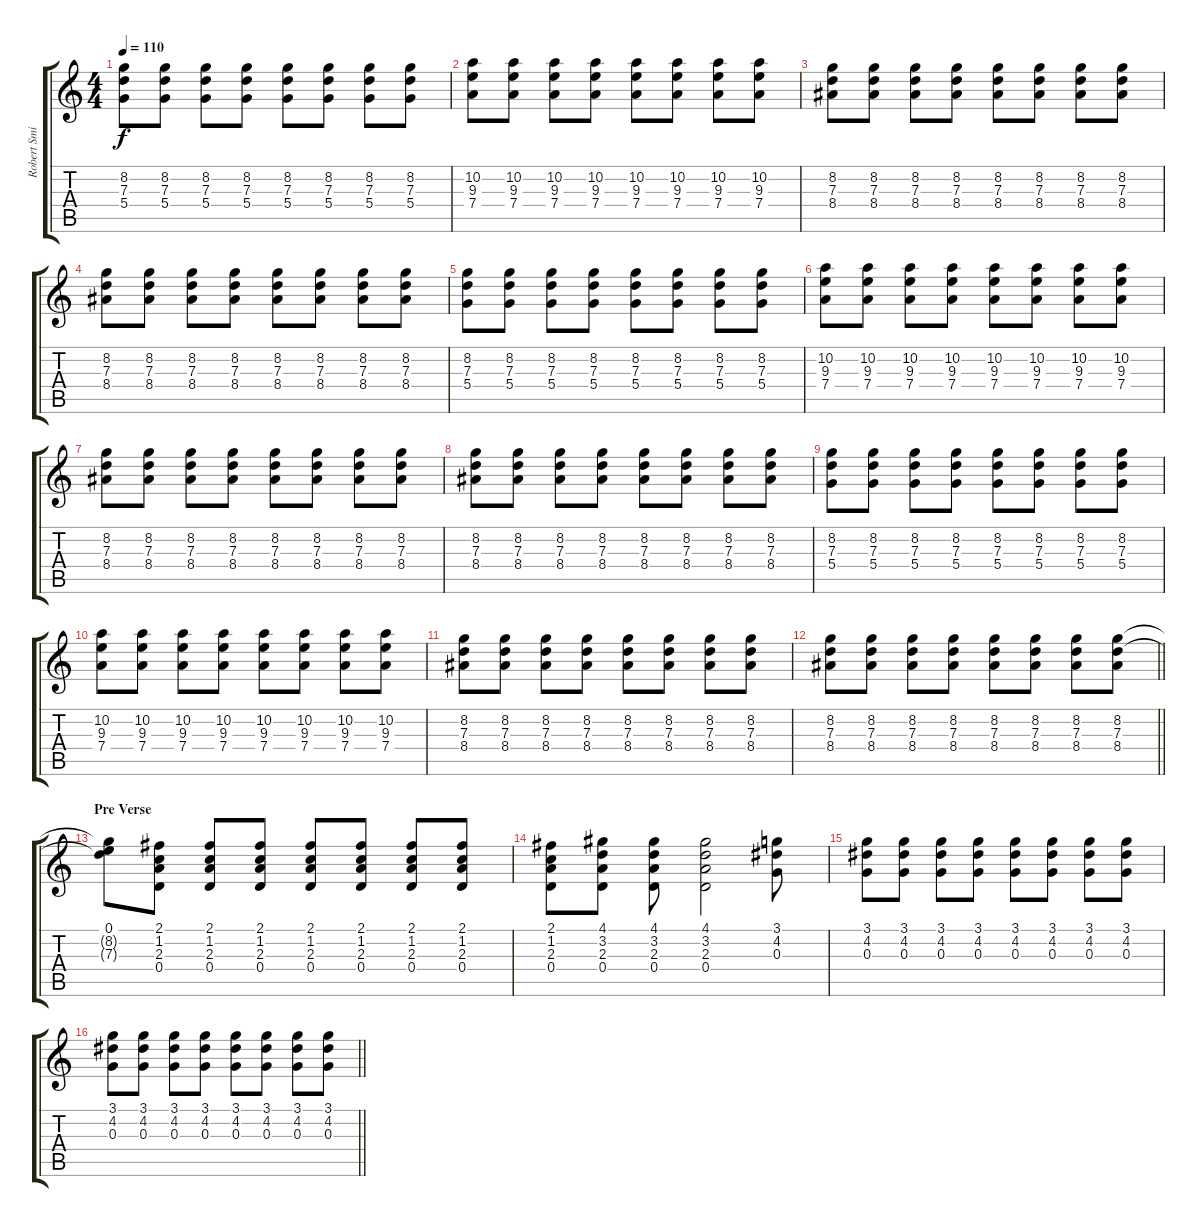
\track ("Robert Smith 1" "Robert Smi") {instrument electricguitarclean}
\staff {score tabs}
\tuning (E4 B3 G3 D3 A2 E2) {hide}
\ts (4 4)
\tempo 110
\clef g2
\ks c
(8.2 7.3 5.4).8{dy f} (8.2 7.3 5.4).8 (8.2 7.3 5.4).8 (8.2 7.3 5.4).8 (8.2 7.3 5.4).8 (8.2 7.3 5.4).8 (8.2 7.3 5.4).8 (8.2 7.3 5.4).8 |
(10.2 9.3 7.4).8 (10.2 9.3 7.4).8 (10.2 9.3 7.4).8 (10.2 9.3 7.4).8 (10.2 9.3 7.4).8 (10.2 9.3 7.4).8 (10.2 9.3 7.4).8 (10.2 9.3 7.4).8 |
(8.2 7.3 8.4).8 (8.2 7.3 8.4).8 (8.2 7.3 8.4).8 (8.2 7.3 8.4).8 (8.2 7.3 8.4).8 (8.2 7.3 8.4).8 (8.2 7.3 8.4).8 (8.2 7.3 8.4).8 |
(8.2 7.3 8.4).8 (8.2 7.3 8.4).8 (8.2 7.3 8.4).8 (8.2 7.3 8.4).8 (8.2 7.3 8.4).8 (8.2 7.3 8.4).8 (8.2 7.3 8.4).8 (8.2 7.3 8.4).8 |
(8.2 7.3 5.4).8 (8.2 7.3 5.4).8 (8.2 7.3 5.4).8 (8.2 7.3 5.4).8 (8.2 7.3 5.4).8 (8.2 7.3 5.4).8 (8.2 7.3 5.4).8 (8.2 7.3 5.4).8 |
(10.2 9.3 7.4).8 (10.2 9.3 7.4).8 (10.2 9.3 7.4).8 (10.2 9.3 7.4).8 (10.2 9.3 7.4).8 (10.2 9.3 7.4).8 (10.2 9.3 7.4).8 (10.2 9.3 7.4).8 |
(8.2 7.3 8.4).8 (8.2 7.3 8.4).8 (8.2 7.3 8.4).8 (8.2 7.3 8.4).8 (8.2 7.3 8.4).8 (8.2 7.3 8.4).8 (8.2 7.3 8.4).8 (8.2 7.3 8.4).8 |
(8.2 7.3 8.4).8 (8.2 7.3 8.4).8 (8.2 7.3 8.4).8 (8.2 7.3 8.4).8 (8.2 7.3 8.4).8 (8.2 7.3 8.4).8 (8.2 7.3 8.4).8 (8.2 7.3 8.4).8 |
(8.2 7.3 5.4).8 (8.2 7.3 5.4).8 (8.2 7.3 5.4).8 (8.2 7.3 5.4).8 (8.2 7.3 5.4).8 (8.2 7.3 5.4).8 (8.2 7.3 5.4).8 (8.2 7.3 5.4).8 |
(10.2 9.3 7.4).8 (10.2 9.3 7.4).8 (10.2 9.3 7.4).8 (10.2 9.3 7.4).8 (10.2 9.3 7.4).8 (10.2 9.3 7.4).8 (10.2 9.3 7.4).8 (10.2 9.3 7.4).8 |
(8.2 7.3 8.4).8 (8.2 7.3 8.4).8 (8.2 7.3 8.4).8 (8.2 7.3 8.4).8 (8.2 7.3 8.4).8 (8.2 7.3 8.4).8 (8.2 7.3 8.4).8 (8.2 7.3 8.4).8 |
\barLineRight lightlight
(8.2 7.3 8.4).8 (8.2 7.3 8.4).8 (8.2 7.3 8.4).8 (8.2 7.3 8.4).8 (8.2 7.3 8.4).8 (8.2 7.3 8.4).8 (8.2 7.3 8.4).8 (8.2 7.3 8.4).8 |
\section ("" "Pre Verse")
(0.1 8.2{t} 7.3{t}).8 (2.1 1.2 2.3 0.4).8 (2.1 1.2 2.3 0.4).8 (2.1 1.2 2.3 0.4).8 (2.1 1.2 2.3 0.4).8 (2.1 1.2 2.3 0.4).8 (2.1 1.2 2.3 0.4).8 (2.1 1.2 2.3 0.4).8 |
(2.1 1.2 2.3 0.4).8 (4.1 3.2 2.3 0.4).8 (4.1 3.2 2.3 0.4).8 (4.1 3.2 2.3 0.4).2 (3.1 4.2 0.3).8 |
(3.1 4.2 0.3).8 (3.1 4.2 0.3).8 (3.1 4.2 0.3).8 (3.1 4.2 0.3).8 (3.1 4.2 0.3).8 (3.1 4.2 0.3).8 (3.1 4.2 0.3).8 (3.1 4.2 0.3).8 |
\barLineRight lightlight
(3.1 4.2 0.3).8 (3.1 4.2 0.3).8 (3.1 4.2 0.3).8 (3.1 4.2 0.3).8 (3.1 4.2 0.3).8 (3.1 4.2 0.3).8 (3.1 4.2 0.3).8 (3.1 4.2 0.3).8
